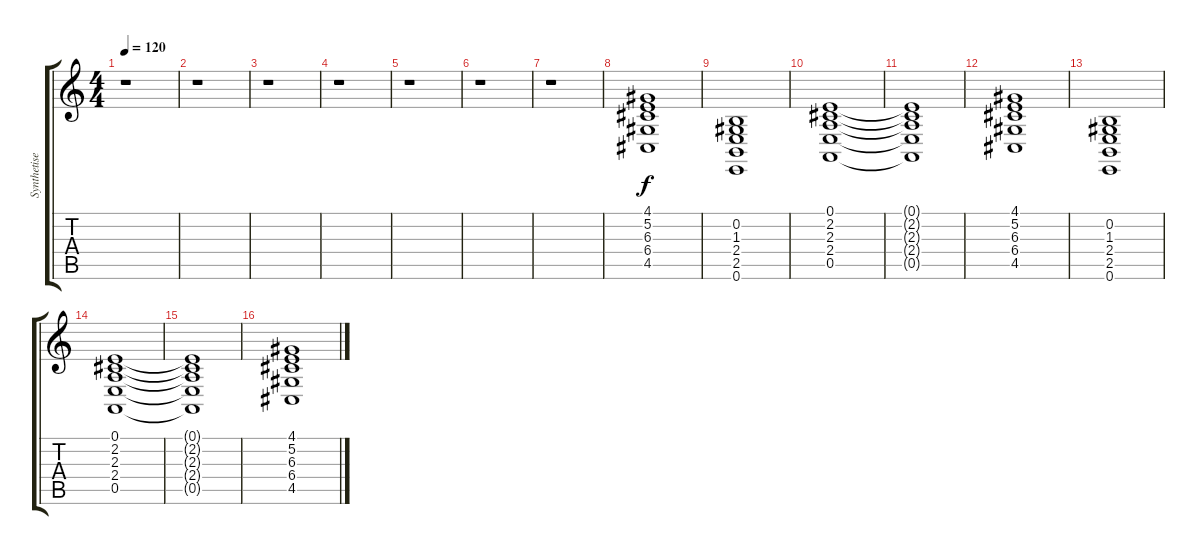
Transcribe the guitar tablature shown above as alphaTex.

\track ("Synthetiseur" "Synthetise") {instrument drawbarorgan}
\staff {score tabs}
\tuning (E4 B3 G3 D3 A2 E2) {hide}
\ts (4 4)
\tempo 120
\clef g2
\ks c
r.1{dy f} |
r.1 |
r.1 |
r.1 |
r.1 |
r.1 |
r.1 |
(4.1 5.2 6.3 6.4 4.5).1 |
(0.2 1.3 2.4 2.5 0.6).1 |
(0.1 2.2 2.3 2.4 0.5).1 |
(0.1{t} 2.2{t} 2.3{t} 2.4{t} 0.5{t}).1 |
(4.1 5.2 6.3 6.4 4.5).1 |
(0.2 1.3 2.4 2.5 0.6).1 |
(0.1 2.2 2.3 2.4 0.5).1 |
(0.1{t} 2.2{t} 2.3{t} 2.4{t} 0.5{t}).1 |
(4.1 5.2 6.3 6.4 4.5).1
